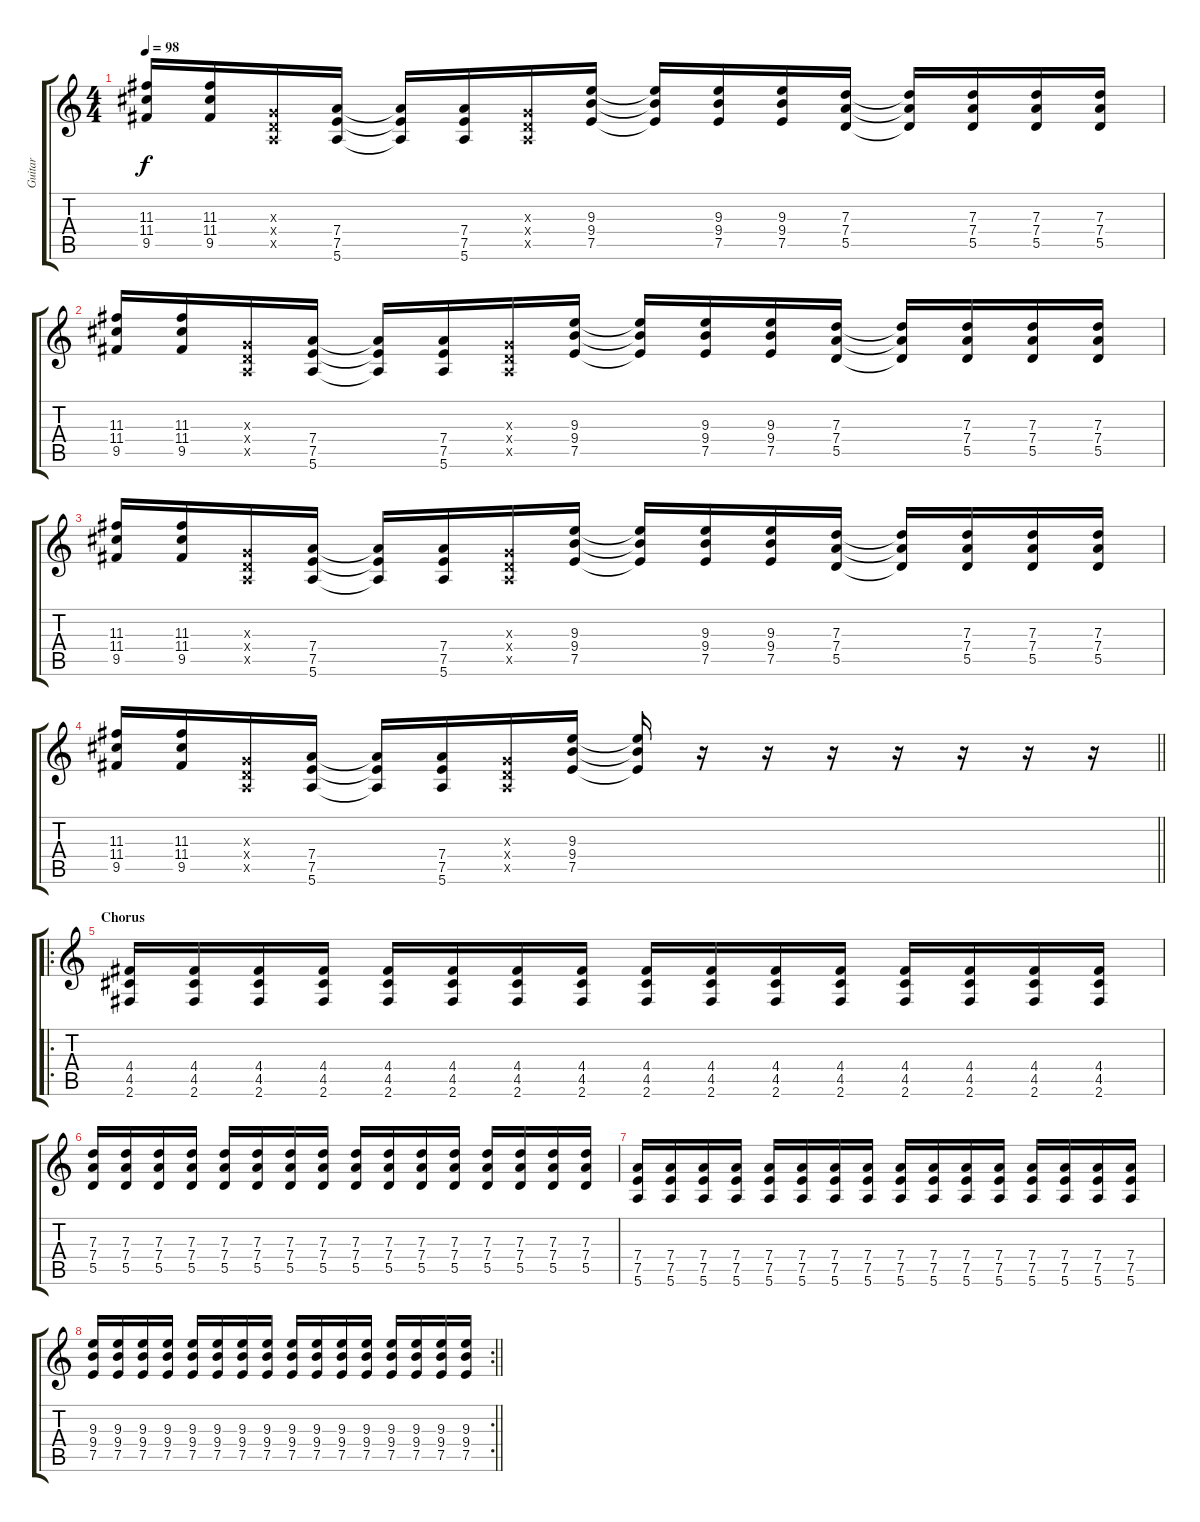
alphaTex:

\track ("Guitar" "Guitar") {instrument distortionguitar}
\staff {score tabs}
\tuning (E4 B3 G3 D3 A2 E2) {hide}
\ts (4 4)
\tempo 98
\clef g2
\ks c
(11.3 11.4 9.5).16{dy f volume 16 instrument electricguitarjazz} (11.3 11.4 9.5).16 (0.3{x} 0.4{x} 0.5{x}).16 (7.4 7.5 5.6).16 (7.4{t} 7.5{t} 5.6{t}).16 (7.4 7.5 5.6).16 (0.3{x} 0.4{x} 0.5{x}).16 (9.3 9.4 7.5).16 (9.3{t} 9.4{t} 7.5{t}).16 (9.3 9.4 7.5).16 (9.3 9.4 7.5).16 (7.3 7.4 5.5).16 (7.3{t} 7.4{t} 5.5{t}).16 (7.3 7.4 5.5).16 (7.3 7.4 5.5).16 (7.3 7.4 5.5).16 |
(11.3 11.4 9.5).16 (11.3 11.4 9.5).16 (0.3{x} 0.4{x} 0.5{x}).16 (7.4 7.5 5.6).16 (7.4{t} 7.5{t} 5.6{t}).16 (7.4 7.5 5.6).16 (0.3{x} 0.4{x} 0.5{x}).16 (9.3 9.4 7.5).16 (9.3{t} 9.4{t} 7.5{t}).16 (9.3 9.4 7.5).16 (9.3 9.4 7.5).16 (7.3 7.4 5.5).16 (7.3{t} 7.4{t} 5.5{t}).16 (7.3 7.4 5.5).16 (7.3 7.4 5.5).16 (7.3 7.4 5.5).16 |
(11.3 11.4 9.5).16{volume 16 instrument electricguitarjazz} (11.3 11.4 9.5).16 (0.3{x} 0.4{x} 0.5{x}).16 (7.4 7.5 5.6).16 (7.4{t} 7.5{t} 5.6{t}).16 (7.4 7.5 5.6).16 (0.3{x} 0.4{x} 0.5{x}).16 (9.3 9.4 7.5).16 (9.3{t} 9.4{t} 7.5{t}).16 (9.3 9.4 7.5).16 (9.3 9.4 7.5).16 (7.3 7.4 5.5).16 (7.3{t} 7.4{t} 5.5{t}).16 (7.3 7.4 5.5).16 (7.3 7.4 5.5).16 (7.3 7.4 5.5).16 |
\barLineRight lightlight
(11.3 11.4 9.5).16 (11.3 11.4 9.5).16 (0.3{x} 0.4{x} 0.5{x}).16 (7.4 7.5 5.6).16 (7.4{t} 7.5{t} 5.6{t}).16 (7.4 7.5 5.6).16 (0.3{x} 0.4{x} 0.5{x}).16 (9.3 9.4 7.5).16 (9.3{t} 9.4{t} 7.5{t}).16 r.16 r.16 r.16 r.16 r.16 r.16 r.16 |
\ro
\section ("" "Chorus")
(4.4 4.5 2.6).16{volume 16 instrument distortionguitar} (4.4 4.5 2.6).16 (4.4 4.5 2.6).16 (4.4 4.5 2.6).16 (4.4 4.5 2.6).16 (4.4 4.5 2.6).16 (4.4 4.5 2.6).16 (4.4 4.5 2.6).16 (4.4 4.5 2.6).16 (4.4 4.5 2.6).16 (4.4 4.5 2.6).16 (4.4 4.5 2.6).16 (4.4 4.5 2.6).16 (4.4 4.5 2.6).16 (4.4 4.5 2.6).16 (4.4 4.5 2.6).16 |
(7.3 7.4 5.5).16 (7.3 7.4 5.5).16 (7.3 7.4 5.5).16 (7.3 7.4 5.5).16 (7.3 7.4 5.5).16 (7.3 7.4 5.5).16 (7.3 7.4 5.5).16 (7.3 7.4 5.5).16 (7.3 7.4 5.5).16 (7.3 7.4 5.5).16 (7.3 7.4 5.5).16 (7.3 7.4 5.5).16 (7.3 7.4 5.5).16 (7.3 7.4 5.5).16 (7.3 7.4 5.5).16 (7.3 7.4 5.5).16 |
(7.4 7.5 5.6).16 (7.4 7.5 5.6).16 (7.4 7.5 5.6).16 (7.4 7.5 5.6).16 (7.4 7.5 5.6).16 (7.4 7.5 5.6).16 (7.4 7.5 5.6).16 (7.4 7.5 5.6).16 (7.4 7.5 5.6).16 (7.4 7.5 5.6).16 (7.4 7.5 5.6).16 (7.4 7.5 5.6).16 (7.4 7.5 5.6).16 (7.4 7.5 5.6).16 (7.4 7.5 5.6).16 (7.4 7.5 5.6).16 |
\rc 2
\barLineRight lightlight
(9.3 9.4 7.5).16 (9.3 9.4 7.5).16 (9.3 9.4 7.5).16 (9.3 9.4 7.5).16 (9.3 9.4 7.5).16 (9.3 9.4 7.5).16 (9.3 9.4 7.5).16 (9.3 9.4 7.5).16 (9.3 9.4 7.5).16 (9.3 9.4 7.5).16 (9.3 9.4 7.5).16 (9.3 9.4 7.5).16 (9.3 9.4 7.5).16 (9.3 9.4 7.5).16 (9.3 9.4 7.5).16 (9.3 9.4 7.5).16
